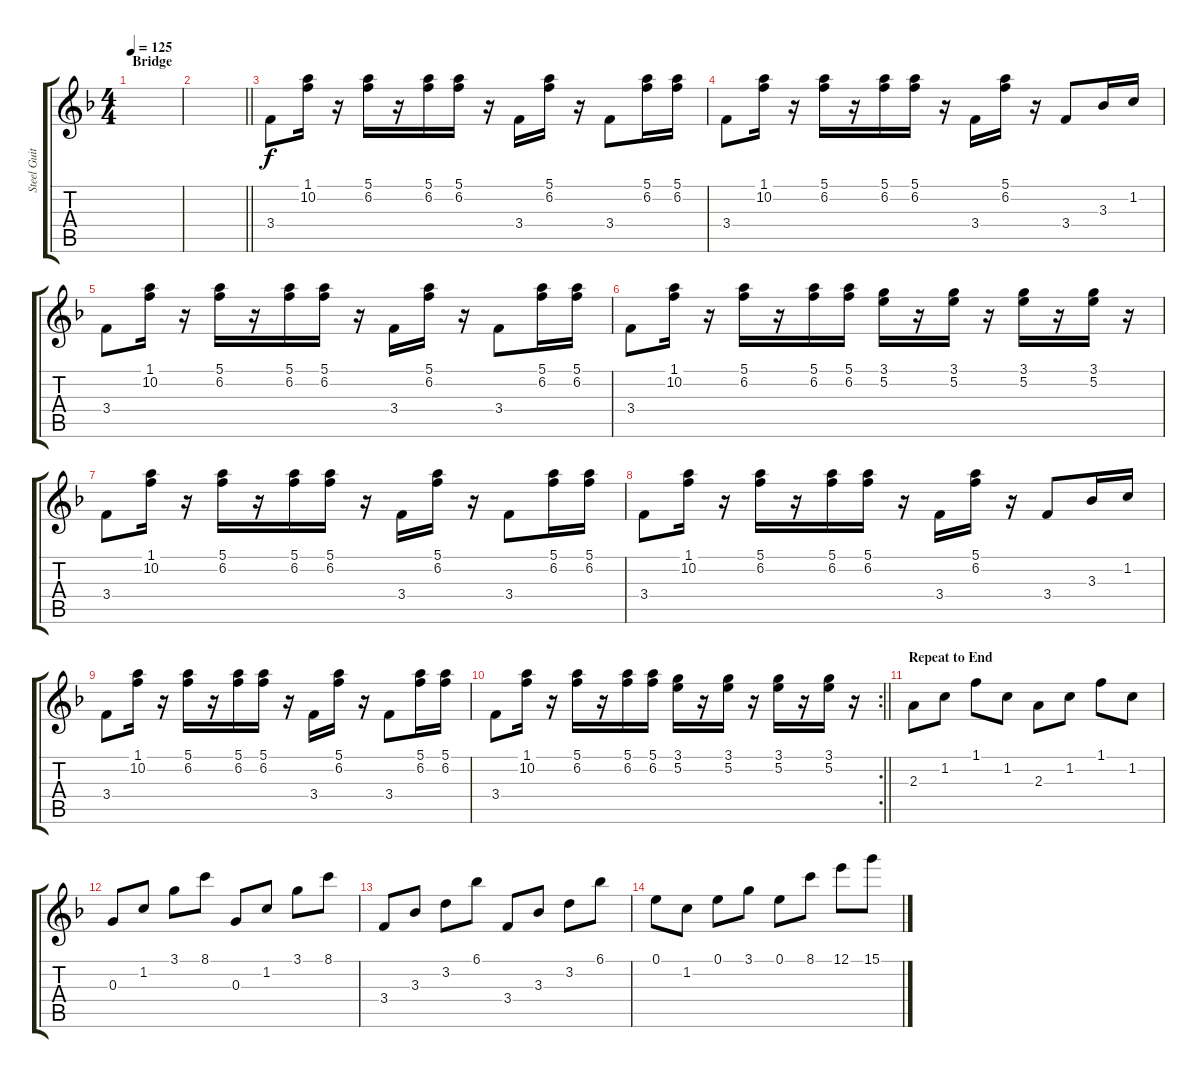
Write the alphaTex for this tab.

\track ("Steel Guitar" "Steel Guit") {instrument acousticguitarsteel}
\staff {score tabs}
\tuning (E4 B3 G3 D3 A2 E2) {hide}
\ts (4 4)
\section ("" "Bridge")
\tempo 125
\clef g2
\ks f
|
\barLineRight lightlight
|
\section ("" "")
3.4.8{dy f} (1.1 10.2).16 r.16 (5.1 6.2).16 r.16 (5.1 6.2).16 (5.1 6.2).16 r.16 3.4.16 (5.1 6.2).16 r.16 3.4.8 (5.1 6.2).16 (5.1 6.2).16 |
3.4.8 (1.1 10.2).16 r.16 (5.1 6.2).16 r.16 (5.1 6.2).16 (5.1 6.2).16 r.16 3.4.16 (5.1 6.2).16 r.16 3.4.8 3.3.16 1.2.16 |
3.4.8 (1.1 10.2).16 r.16 (5.1 6.2).16 r.16 (5.1 6.2).16 (5.1 6.2).16 r.16 3.4.16 (5.1 6.2).16 r.16 3.4.8 (5.1 6.2).16 (5.1 6.2).16 |
3.4.8 (1.1 10.2).16 r.16 (5.1 6.2).16 r.16 (5.1 6.2).16 (5.1 6.2).16 (3.1 5.2).16 r.16 (3.1 5.2).16 r.16 (3.1 5.2).16 r.16 (3.1 5.2).16 r.16 |
3.4.8 (1.1 10.2).16 r.16 (5.1 6.2).16 r.16 (5.1 6.2).16 (5.1 6.2).16 r.16 3.4.16 (5.1 6.2).16 r.16 3.4.8 (5.1 6.2).16 (5.1 6.2).16 |
3.4.8 (1.1 10.2).16 r.16 (5.1 6.2).16 r.16 (5.1 6.2).16 (5.1 6.2).16 r.16 3.4.16 (5.1 6.2).16 r.16 3.4.8 3.3.16 1.2.16 |
3.4.8 (1.1 10.2).16 r.16 (5.1 6.2).16 r.16 (5.1 6.2).16 (5.1 6.2).16 r.16 3.4.16 (5.1 6.2).16 r.16 3.4.8 (5.1 6.2).16 (5.1 6.2).16 |
\rc 2
\barLineRight lightlight
3.4.8 (1.1 10.2).16 r.16 (5.1 6.2).16 r.16 (5.1 6.2).16 (5.1 6.2).16 (3.1 5.2).16 r.16 (3.1 5.2).16 r.16 (3.1 5.2).16 r.16 (3.1 5.2).16 r.16 |
\section ("" "Repeat to End")
2.3.8 1.2.8 1.1.8 1.2.8 2.3.8 1.2.8 1.1.8 1.2.8 |
0.3.8 1.2.8 3.1.8 8.1.8 0.3.8 1.2.8 3.1.8 8.1.8 |
3.4.8 3.3.8 3.2.8 6.1.8 3.4.8 3.3.8 3.2.8 6.1.8 |
0.1.8 1.2.8 0.1.8 3.1.8 0.1.8 8.1.8 12.1.8 15.1.8
